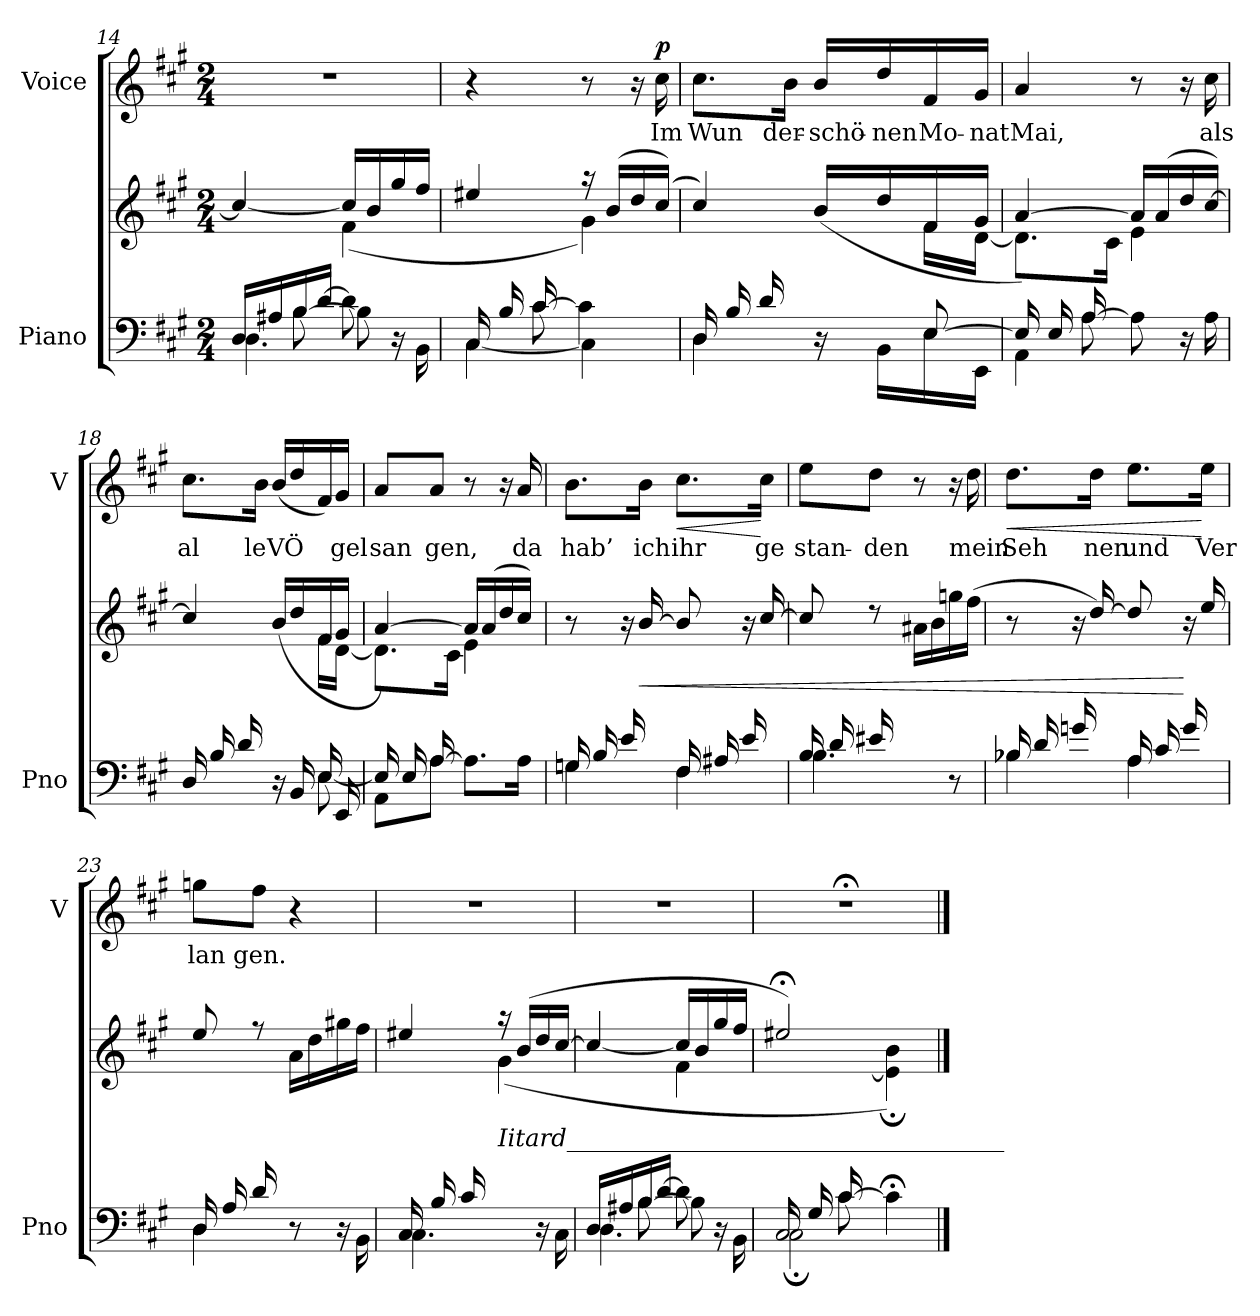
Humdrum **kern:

**kern	**kern	**dynam	**kern	**text	**dynam
*part2	*part2	*part2	*part1	*part1	*part1
*staff3	*staff2	*staff2/3	*staff1	*staff1	*staff1
*I"Piano	*	*	*I"Voice	*	*
*I'Pno	*	*	*I'V	*	*
*clefF4	*clefG2	*	*clefG2	*	*
*k[f#c#g#]	*k[f#c#g#]	*	*k[f#c#g#]	*	*
*M2/4	*M2/4	*	*M2/4	*	*
=14	=14	=14	=14	=14	=14
*^	*^	*	*	*	*
*	*^	*	*	*	*	*	*
(>16D/LL	4.D\	8ryy	4cc#/_>	4ryy	.	2r	.	.
16A#X/	.	.	.	.	.	.	.	.
16B/	.	[<8B\	.	.	.	.	.	.
[>16d/JJ	.	.	.	.	.	.	.	.
8d\]	.	8B\]	16cc#/LL]	(4f#\	.	.	.	.
.	.	.	16b/	.	.	.	.	.
8ryy	16r	8ryy	16gg#/	.	.	.	.	.
.	16BB\	.	16ff#/JJ	.	.	.	.	.
=15	=15	=15	=15	=15	=15	=15	=15	=15
*	*	*	*	*^	*	*	*	*
(<16C#/LL	[<4C#\	8ryy	4ee#X/	4ryy	8.ryy	.	4r	.	.
16B/	.	.	.	.	.	.	.	.	.
16c#/	.	[>8c#\	.	.	.	.	.	.	.
4ryy	.	.	.	.	16e#X\JJ	.	.	.	.
.	4C#\]	4c#\]	16raa	4g#\)	4ryy	.	8r	.	.
.	.	.	(>16b/LL	.	.	.	.	.	.
.	.	.	16dd/	.	.	.	16r	.	.
!	!	!	!	!	!	!	!	!LO:LY:b	!LO:DY:a
16ryy	.	.	(>16cc#/JJ)	.	.	.	16cc#\	Im	p
*	*v	*v	*	*	*	*	*	*	*
!!LO:LB:g=z
=16	=16	=16	=16	=16	=16	=16	=16	=16
!	!	!	!	!	!	!	!LO:LY:b	!
16D/LL	4D\	4cc#/)	4.ryy	8.ryy	.	8.cc#\L	Wun	.
16B/	.	.	.	.	.	.	.	.
16d/	.	.	.	.	.	.	.	.
!	!	!	!	!	!	!	!LO:LY:b	!
8.ryy	.	.	.	16f#\JJ)	.	16b\Jk	der-	.
!	!	!	!	!	!	!	!LO:LY:b	!
.	16r	(>16b/LL	.	4ryy	.	16b/LL	-schö-	.
!	!	!	!	!	!	!	!LO:LY:b	!
.	16BB\LL	16dd/	.	.	.	16dd/	-nen	.
!	!	!	!	!	!	!	!LO:LY:b	!
[>8E/	16E\	16f#/	16f#\LL	.	.	16f#/	Mo-	.
!	!	!	!	!	!	!	!LO:LY:b	!
.	16EE\JJ	16g#/JJ	[<16d\JJ	.	.	16g#/JJ	-nat	.
=17	=17	=17	=17	=17	=17	=17	=17	=17
*	*^	*	*	*	*	*	*	*
!	!	!	!	!	!	!	!	!LO:LY:b	!
16E/LL]	4AA\	8ryy	[>4a/)	8.d\L]	8.ryy	.	4a/	Mai,	.
16E/	.	.	.	.	.	.	.	.	.
16A/	.	[>8A\	.	.	.	.	.	.	.
4ryy	.	.	.	16c#\Jk	16c#\JJ	.	.	.	.
.	4ryy	8A\]	16a/LL]	4e\	4ryy	.	8r	.	.
.	.	.	(>16a/	.	.	.	.	.	.
.	.	16r	16dd/	.	.	.	16r	.	.
!	!	!	!	!	!	!	!	!LO:LY:b	!
16ryy	.	16A\	[>16cc#/JJ)	.	.	.	16cc#\	als	.
=18	=18	=18	=18	=18	=18	=18	=18	=18	=18
!	!	!	!	!	!	!	!	!LO:LY:b	!
*	*v	*v	*	*	*	*	*	*	*
(<16D/LL	4.ryy	4cc#/]	4.ryy	8.ryy	.	8.cc#\L	al	.
16B/	.	.	.	.	.	.	.	.
16d/	.	.	.	.	.	.	.	.
!	!	!	!	!	!	!	!LO:LY:b	!
16ryy	.	.	.	16f#\JJ)	.	16b\Jk	le	.
!	!	!	!	!	!	!	!LO:LY:b	!
16r	.	(>16b/LL	.	4ryy	.	(<16b/LL	VÖ	.
16BB/LL	.	16dd/	.	.	.	16dd/	.	.
16E/	[<8E\	16f#/	16f#\LL	.	.	16f#/)	.	.
!	!	!	!	!	!	!	!LO:LY:b	!
16EE/JJ	.	16g#/JJ	[<16d\JJ	.	.	16g#/JJ	gel	.
=19	=19	=19	=19	=19	=19	=19	=19	=19
!	!	!	!	!	!	!	!LO:LY:b	!
8AA\L	16E/LL]	[>4a/)	8.d\L]	8.ryy	.	8a/L	san	.
.	16E/	.	.	.	.	.	.	.
!	!	!	!	!	!	!	!LO:LY:b	!
[>8A\J	16A/	.	.	.	.	8a/J	gen,	.
.	4ryy	.	16c#\Jk	16c#\JJ	.	.	.	.
8.A\L]	.	16a/LL]	4e\	4ryy	.	8r	.	.
.	.	(>16a/	.	.	.	.	.	.
.	.	16dd/	.	.	.	16r	.	.
!	!	!	!	!	!	!	!LO:LY:b	!
16A\Jk	16ryy	16cc#/JJ)	.	.	.	16a/	da	.
*	*	*	*v	*v	*	*	*	*
!!LO:LB:g=z
=20	=20	=20	=20	=20	=20	=20	=20
!	!	!	!	!	!	!LO:LY:b	!
(<16Gn/LL	4Gn\	8r	8.ryy	.	8.b\L	hab’	.
16B/	.	.	.	.	.	.	.
16e/	.	16r	.	.	.	.	.
!	!	!	!	!LO:HP:b	!	!LO:LY:b	!
16ryy	.	[<16b/	16b\JJ)	<	16b\Jk	ich	.
!	!	!	!	!	!	!LO:LY:b	!LO:HP:b
(<16F#/LL	4F#\	8b/]	8.ryy	.	8.cc#\L	ihr	<
16A#X/	.	.	.	.	.	.	.
16e/	.	16r	.	.	.	.	.
!	!	!	!	!	!	!LO:LY:b	!
16ryy	.	[<16cc#/	16cc#\JJ)	.	16cc#\Jk	ge	[
=21	=21	=21	=21	=21	=21	=21	=21
!	!	!	!	!	!	!LO:LY:b	!
(<16B/LL	4.B\	8cc#/]	8.ryy	.	8ee\L	stan-	.
16d/	.	.	.	.	.	.	.
!	!	!	!	!	!	!LO:LY:b	!
16e#X/	.	8rdd	.	.	8dd\J	-den	.
4ryy	.	.	16f#\JJ	.	.	.	.
.	.	16a#X\LL	4ryy	.	8r	.	.
.	.	16b\	.	.	.	.	.
.	8r	16ggn\	.	.	16r	.	.
!	!	!	!	!	!	!LO:LY:b	!
16ryy	.	(16ff#\JJ	.	.	16dd\	mein	.
=22	=22	=22	=22	=22	=22	=22	=22
!	!	!	!	!	!	!LO:LY:b	!LO:HP:b
(<16B-X/LL	4B-X\	8r	8.ryy	.	8.dd\L	Seh	<
16d/	.	.	.	.	.	.	.
16gn/	.	16r	.	.	.	.	.
!	!	!	!	!	!	!LO:LY:b	!
16ryy	.	[<16dd/	16dd\JJ)	.	16dd\Jk	nen	.
!	!	!	!	!	!	!LO:LY:b	!
(<16A/LL	4A\	8dd/]	8.ryy	.	8.ee\L	und	.
16c#/	.	.	.	.	.	.	.
16g/	.	16r	.	[	.	.	.
!	!	!	!	!	!	!LO:LY:b	!
16ryy	.	16ee/	16ee\JJ)	.	16ee\Jk	Ver	[
!!LO:LB:g=z
=23	=23	=23	=23	=23	=23	=23	=23
!	!	!	!	!	!	!LO:LY:b	!
(>16D/LL	4D\	8ee/)	8.ryy	.	8ggn\L	lan	.
16A/	.	.	.	.	.	.	.
!	!	!	!	!	!	!LO:LY:b	!
16d/	.	8rff	.	.	8ff#\J	gen.	.
4ryy	.	.	16f#\JJ	.	.	.	.
.	8r	16a\LL	4ryy	.	4r	.	.
.	.	16dd\	.	.	.	.	.
.	16r	16gg#X\	.	.	.	.	.
16ryy	16BB\	16ff#\JJ	.	.	.	.	.
=24	=24	=24	=24	=24	=24	=24	=24
*	*	*	*^	*	*	*	*
16C#/LL	4.C#\	4ee#X/)	4ryy	8.ryy	.	2r	.	.
16B/	.	.	.	.	.	.	.	.
16c#/	.	.	.	.	.	.	.	.
4ryy	.	.	.	16e#X\JJ	.	.	.	.
!	!	!LO:TX:b:i:t=Iitard____________________________________	!	!	!	!	!	!
.	.	16raa	(4g#\	4ryy	.	.	.	.
.	.	(>16b/LL	.	.	.	.	.	.
.	16r	16dd/	.	.	.	.	.	.
16ryy	16C#\	[>16cc#/JJ	.	.	.	.	.	.
*	*	*	*v	*v	*	*	*	*
=25	=25	=25	=25	=25	=25	=25	=25
*	*^	*	*	*	*	*	*
16D/LL	4.D\	8ryy	4cc#/_>	4ryy	.	2r	.	.
16A#X/	.	.	.	.	.	.	.	.
16B/	.	[<8B\	.	.	.	.	.	.
[>16d/JJ	.	.	.	.	.	.	.	.
8d\]	.	8B\]	16cc#/LL]	4f#\	.	.	.	.
.	.	.	16b/	.	.	.	.	.
8ryy	16r	8ryy	16gg#/	.	.	.	.	.
.	16BB\	.	16ff#/JJ	.	.	.	.	.
=26	=26	=26	=26	=26	=26	=26	=26	=26
!LO:N:head=open	!	!	!	!	!	!	!	!
(>16C#/LL	2C#;\	8ryy	2ee#X;</)	8.ryy	.	2r;<	.	.
16G#/	.	.	.	.	.	.	.	.
16c#/	.	[>8c#\	.	.	.	.	.	.
4ryy	.	.	.	[<16e#X\JJ	.	.	.	.
.	.	4c#;<\]	.	4e#\];< 4b\;<)	.	.	.	.
16ryy	.	.	.	.	.	.	.	.
*v	*v	*v	*	*	*	*	*	*
*	*v	*v	*	*	*	*
==	==	==	==	==	==
*-	*-	*-	*-	*-	*-
